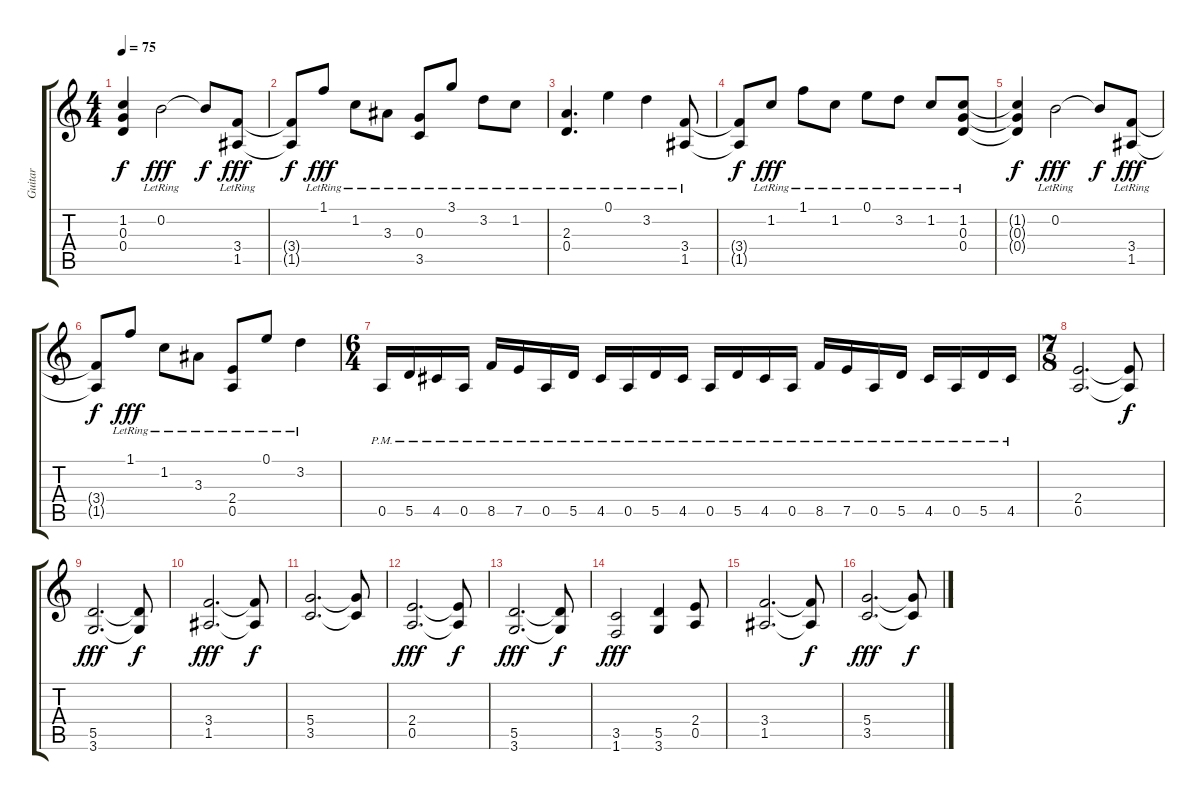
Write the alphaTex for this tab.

\track ("Guitar" "Guitar") {instrument distortionguitar}
\staff {score tabs}
\tuning (E4 B3 G3 D3 A2 E2) {hide}
\ts (4 4)
\tempo 75
\clef g2
\ks c
(1.2{t} 0.3{t} 0.4{t}).4{dy f} 0.2{lr}.2{dy fff} 0.2{t}.8{dy f} (3.4{lr} 1.5{lr}).8{dy fff} |
(3.4{t} 1.5{t}).8{dy f} 1.1{lr}.8{dy fff} 1.2{lr}.8 3.3{lr}.8 (0.3{lr} 3.5{lr}).8 3.1{lr}.8 3.2{lr}.8 1.2{lr}.8 |
(2.3{lr} 0.4{lr}).4{d} 0.1{lr}.4 3.2{lr}.4 (3.4{lr} 1.5{lr}).8 |
(3.4{t} 1.5{t}).8{dy f} 1.2{lr}.8{dy fff} 1.1{lr}.8 1.2{lr}.8 0.1{lr}.8 3.2{lr}.8 1.2{lr}.8 (1.2{lr} 0.3{lr} 0.4{lr}).8 |
(1.2{t} 0.3{t} 0.4{t}).4{dy f} 0.2{lr}.2{dy fff} 0.2{t}.8{dy f} (3.4{lr} 1.5{lr}).8{dy fff} |
(3.4{t} 1.5{t}).8{dy f} 1.1{lr}.8{dy fff} 1.2{lr}.8 3.3{lr}.8 (2.4{lr} 0.5{lr}).8 0.1{lr}.8 3.2{lr}.4 |
\ts (6 4)
0.5{pm}.16 5.5{pm}.16 4.5{pm}.16 0.5{pm}.16 8.5{pm}.16 7.5{pm}.16 0.5{pm}.16 5.5{pm}.16 4.5{pm}.16 0.5{pm}.16 5.5{pm}.16 4.5{pm}.16 0.5{pm}.16 5.5{pm}.16 4.5{pm}.16 0.5{pm}.16 8.5{pm}.16 7.5{pm}.16 0.5{pm}.16 5.5{pm}.16 4.5{pm}.16 0.5{pm}.16 5.5{pm}.16 4.5{pm}.16 |
\ts (7 8)
(2.4 0.5).2{d} (2.4{t} 0.5{t}).8{dy f} |
(5.5 3.6).2{d dy fff} (5.5{t} 3.6{t}).8{dy f} |
(3.4 1.5).2{d dy fff} (3.4{t} 1.5{t}).8{dy f} |
(5.4 3.5).2{d} (5.4{t} 3.5{t}).8 |
(2.4 0.5).2{d dy fff} (2.4{t} 0.5{t}).8{dy f} |
(5.5 3.6).2{d dy fff} (5.5{t} 3.6{t}).8{dy f} |
(3.5 1.6).2{dy fff} (5.5 3.6).4 (2.4 0.5).8 |
(3.4 1.5).2{d} (3.4{t} 1.5{t}).8{dy f} |
(5.4 3.5).2{d dy fff} (5.4{t} 3.5{t}).8{dy f}
